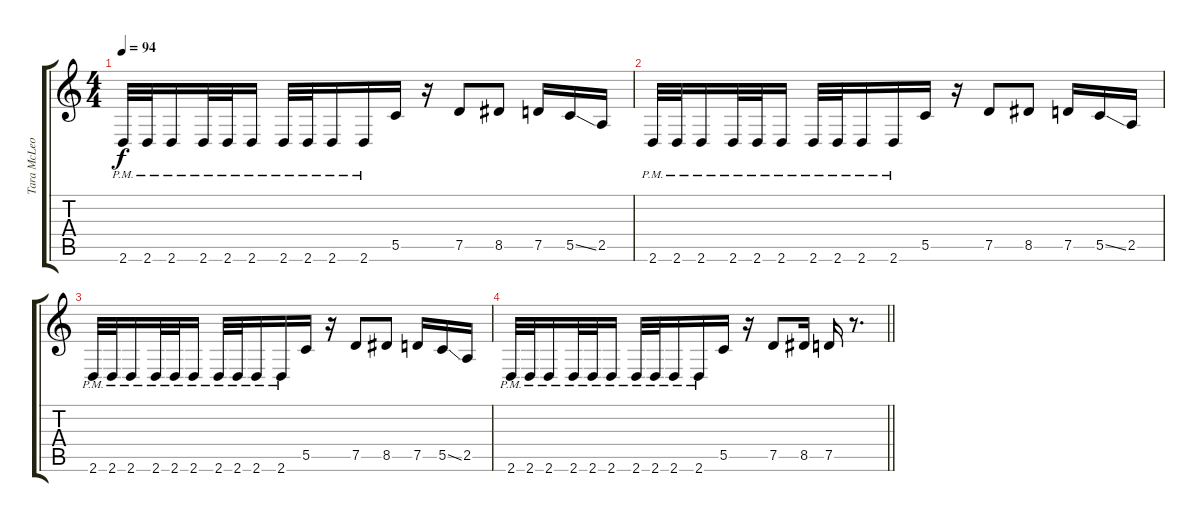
\track ("Tara McLeod" "Tara McLeo") {instrument distortionguitar}
\staff {score tabs}
\tuning (D4 A3 F3 C3 G2 C2) {hide}
\ts (4 4)
\tempo 94
\clef g2
\ks c
2.6{pm}.32{dy f} 2.6{pm}.32 2.6{pm}.16 2.6{pm}.32 2.6{pm}.32 2.6{pm}.16 2.6{pm}.32 2.6{pm}.32 2.6{pm}.16 2.6{pm}.16 5.5.16 r.16 7.5.8 8.5.8 7.5.16 5.5{ss}.16 2.5.16 |
2.6{pm}.32 2.6{pm}.32 2.6{pm}.16 2.6{pm}.32 2.6{pm}.32 2.6{pm}.16 2.6{pm}.32 2.6{pm}.32 2.6{pm}.16 2.6{pm}.16 5.5.16 r.16 7.5.8 8.5.8 7.5.16 5.5{ss}.16 2.5.16 |
2.6{pm}.32 2.6{pm}.32 2.6{pm}.16 2.6{pm}.32 2.6{pm}.32 2.6{pm}.16 2.6{pm}.32 2.6{pm}.32 2.6{pm}.16 2.6{pm}.16 5.5.16 r.16 7.5.8 8.5.8 7.5.16 5.5{ss}.16 2.5.16 |
\barLineRight lightlight
2.6{pm}.32 2.6{pm}.32 2.6{pm}.16 2.6{pm}.32 2.6{pm}.32 2.6{pm}.16 2.6{pm}.32 2.6{pm}.32 2.6{pm}.16 2.6{pm}.16 5.5.16 r.16 7.5.8 8.5.16 7.5.16 r.8{d}
